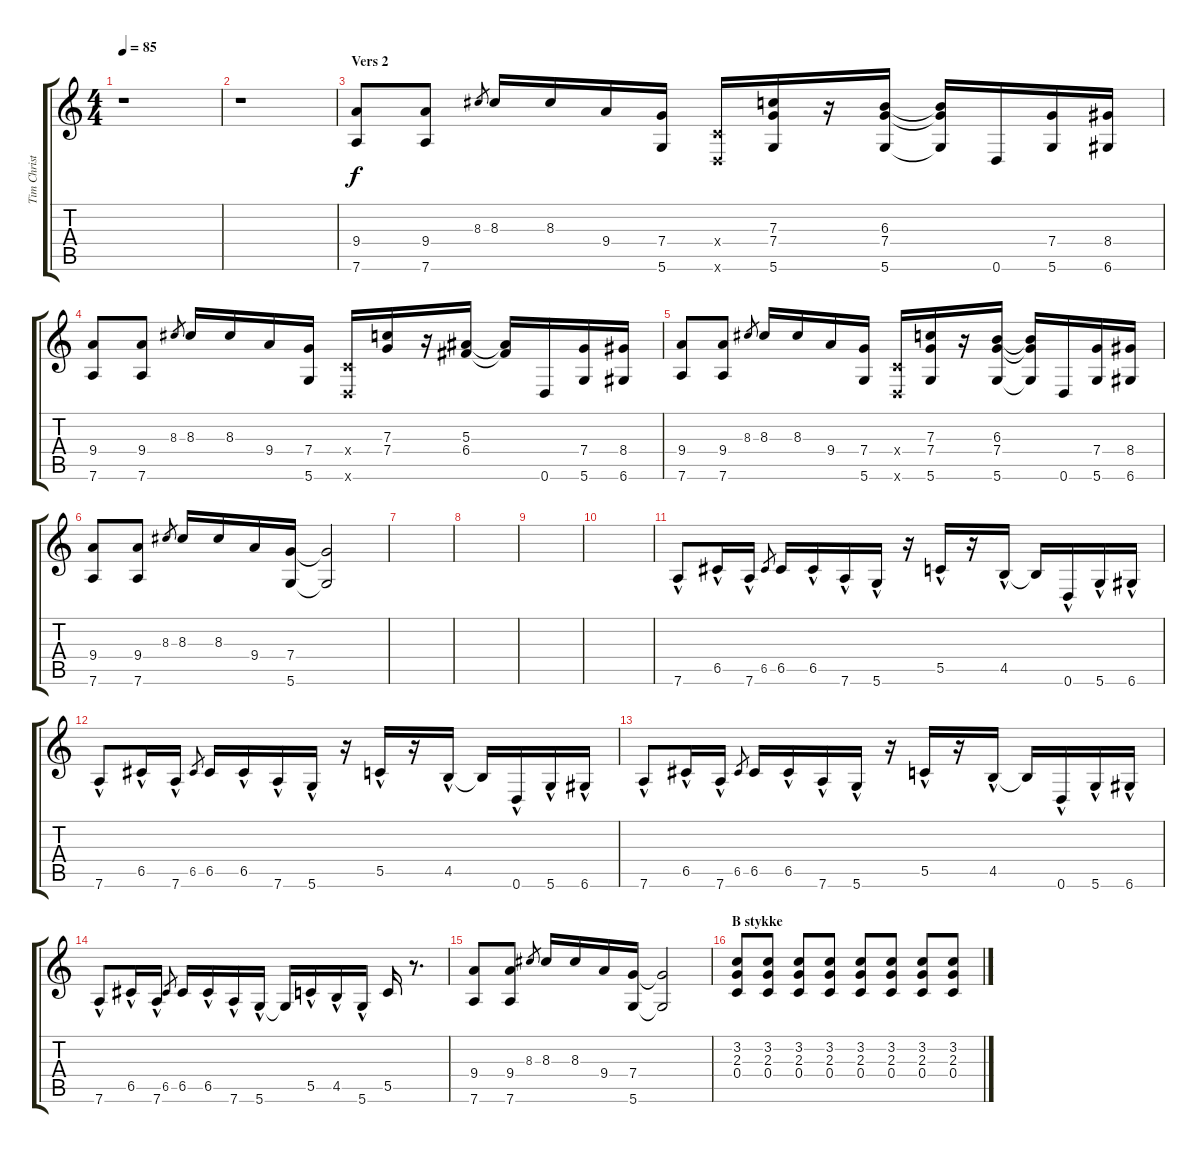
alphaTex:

\track ("Tim Christensen (Guitar)" "Tim Christ") {instrument distortionguitar}
\staff {score tabs}
\tuning (D4 A3 F3 C3 G2 D2) {hide}
\ts (4 4)
\tempo 85
\clef g2
\ks c
r.1{dy f} |
r.1 |
\section ("" "Vers 2")
(9.4 7.6).8 (9.4 7.6).8 8.3.8{gr} 8.3.16 8.3.16 9.4.16 (7.4 5.6).16 (0.4{x} 0.6{x}).16 (7.3 7.4 5.6).16 r.16 (6.3 7.4 5.6).16 (6.3{t} 7.4{t} 5.6{t}).16 0.6.16 (7.4 5.6).16 (8.4 6.6).16 |
(9.4 7.6).8 (9.4 7.6).8 8.3.8{gr} 8.3.16 8.3.16 9.4.16 (7.4 5.6).16 (0.4{x} 0.6{x}).16 (7.3 7.4).16 r.16 (5.3 6.4).16 (5.3{t} 6.4{t}).16 0.6.16 (7.4 5.6).16 (8.4 6.6).16 |
(9.4 7.6).8 (9.4 7.6).8 8.3.8{gr} 8.3.16 8.3.16 9.4.16 (7.4 5.6).16 (0.4{x} 0.6{x}).16 (7.3 7.4 5.6).16 r.16 (6.3 7.4 5.6).16 (6.3{t} 7.4{t} 5.6{t}).16 0.6.16 (7.4 5.6).16 (8.4 6.6).16 |
(9.4 7.6).8 (9.4 7.6).8 8.3.8{gr} 8.3.16 8.3.16 9.4.16 (7.4 5.6).16 (7.4{t} 5.6{t}).2 |
|
|
|
|
7.6{hac}.8 6.5{hac}.16 7.6{hac}.16 6.5.8{gr} 6.5.16 6.5{hac}.16 7.6{hac}.16 5.6{hac}.16 r.16 5.5{hac}.16 r.16 4.5{hac}.16 4.5{t}.16 0.6{hac}.16 5.6{hac}.16 6.6{hac}.16 |
7.6{hac}.8 6.5{hac}.16 7.6{hac}.16 6.5.8{gr} 6.5.16 6.5{hac}.16 7.6{hac}.16 5.6{hac}.16 r.16 5.5{hac}.16 r.16 4.5{hac}.16 4.5{t}.16 0.6{hac}.16 5.6{hac}.16 6.6{hac}.16 |
7.6{hac}.8 6.5{hac}.16 7.6{hac}.16 6.5.8{gr} 6.5.16 6.5{hac}.16 7.6{hac}.16 5.6{hac}.16 r.16 5.5{hac}.16 r.16 4.5{hac}.16 4.5{t}.16 0.6{hac}.16 5.6{hac}.16 6.6{hac}.16 |
7.6{hac}.8 6.5{hac}.16 7.6{hac}.16 6.5.8{gr} 6.5.16 6.5{hac}.16 7.6{hac}.16 5.6{hac}.16 5.6{t}.16 5.5{hac}.16 4.5{hac}.16 5.6{hac}.16 5.5.16 r.8{d} |
(9.4 7.6).8 (9.4 7.6).8 8.3.8{gr} 8.3.16 8.3.16 9.4.16 (7.4 5.6).16 (7.4{t} 5.6{t}).2 |
\section ("" "B stykke")
(3.2 2.3 0.4).8 (3.2 2.3 0.4).8 (3.2 2.3 0.4).8 (3.2 2.3 0.4).8 (3.2 2.3 0.4).8 (3.2 2.3 0.4).8 (3.2 2.3 0.4).8 (3.2 2.3 0.4).8
